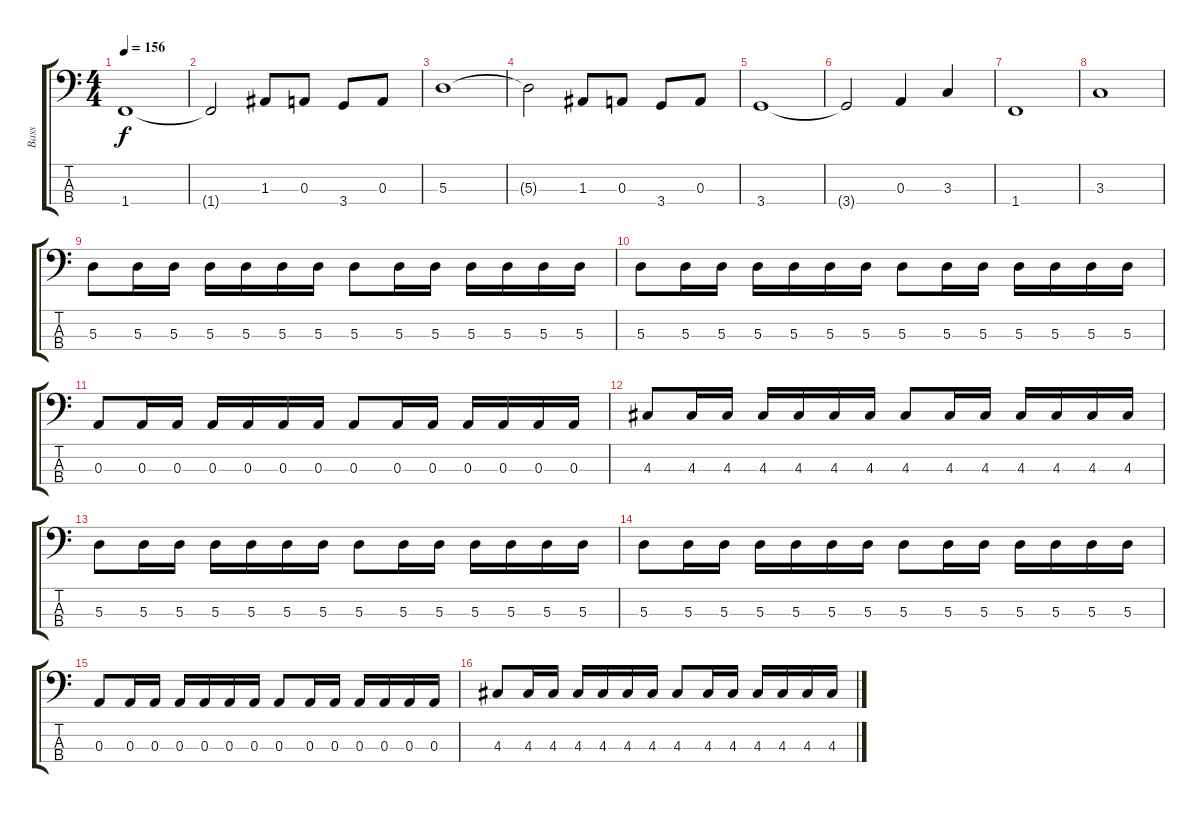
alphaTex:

\track ("Bass" "Bass") {instrument electricbassfinger}
\staff {score tabs}
\tuning (G2 D2 A1 E1) {hide}
\ts (4 4)
\tempo 156
\clef f4
\ks c
1.4.1{dy f} |
1.4{t}.2 1.3.8 0.3.8 3.4.8 0.3.8 |
5.3.1 |
5.3{t}.2 1.3.8 0.3.8 3.4.8 0.3.8 |
3.4.1 |
3.4{t}.2 0.3.4 3.3.4 |
1.4.1 |
3.3.1 |
\section ("" "")
5.3.8 5.3.16 5.3.16 5.3.16 5.3.16 5.3.16 5.3.16 5.3.8 5.3.16 5.3.16 5.3.16 5.3.16 5.3.16 5.3.16 |
5.3.8 5.3.16 5.3.16 5.3.16 5.3.16 5.3.16 5.3.16 5.3.8 5.3.16 5.3.16 5.3.16 5.3.16 5.3.16 5.3.16 |
0.3.8 0.3.16 0.3.16 0.3.16 0.3.16 0.3.16 0.3.16 0.3.8 0.3.16 0.3.16 0.3.16 0.3.16 0.3.16 0.3.16 |
4.3.8 4.3.16 4.3.16 4.3.16 4.3.16 4.3.16 4.3.16 4.3.8 4.3.16 4.3.16 4.3.16 4.3.16 4.3.16 4.3.16 |
5.3.8 5.3.16 5.3.16 5.3.16 5.3.16 5.3.16 5.3.16 5.3.8 5.3.16 5.3.16 5.3.16 5.3.16 5.3.16 5.3.16 |
5.3.8 5.3.16 5.3.16 5.3.16 5.3.16 5.3.16 5.3.16 5.3.8 5.3.16 5.3.16 5.3.16 5.3.16 5.3.16 5.3.16 |
0.3.8 0.3.16 0.3.16 0.3.16 0.3.16 0.3.16 0.3.16 0.3.8 0.3.16 0.3.16 0.3.16 0.3.16 0.3.16 0.3.16 |
4.3.8 4.3.16 4.3.16 4.3.16 4.3.16 4.3.16 4.3.16 4.3.8 4.3.16 4.3.16 4.3.16 4.3.16 4.3.16 4.3.16
